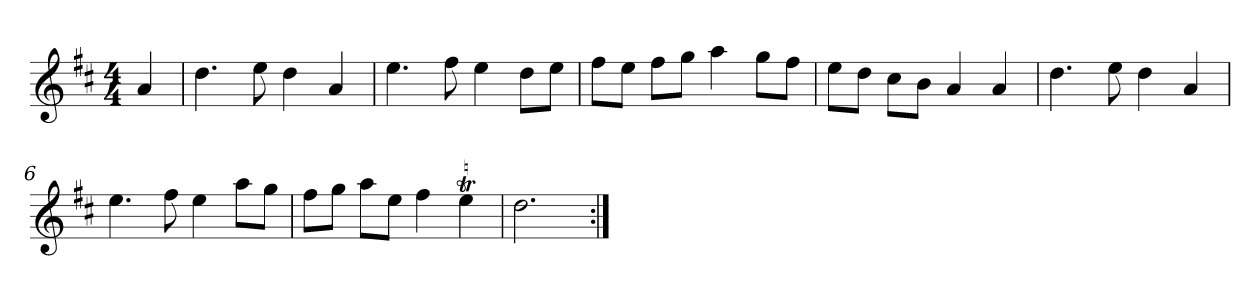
**kern
*part1
*staff1
*clefG2
*k[f#c#]
*D:
*M4/4
*MM120
=
4a
=1
4.dd
8ee
4dd
4a
=2
4.ee
8ff#
4ee
8dd\L
8ee\J
=3
8ff#\L
8ee\J
8ff#\L
8gg\J
4aa
8gg\L
8ff#\J
=4
8ee\L
8dd\J
8cc#\L
8b\J
4a
4a
=5
4.dd
8ee
4dd
4a
=6
4.ee
8ff#
4ee
8aa\L
8gg\J
=7
8ff#\L
8gg\J
8aa\L
8ee\J
4ff#
4eet
=8
2.dd
=:|!
*-
